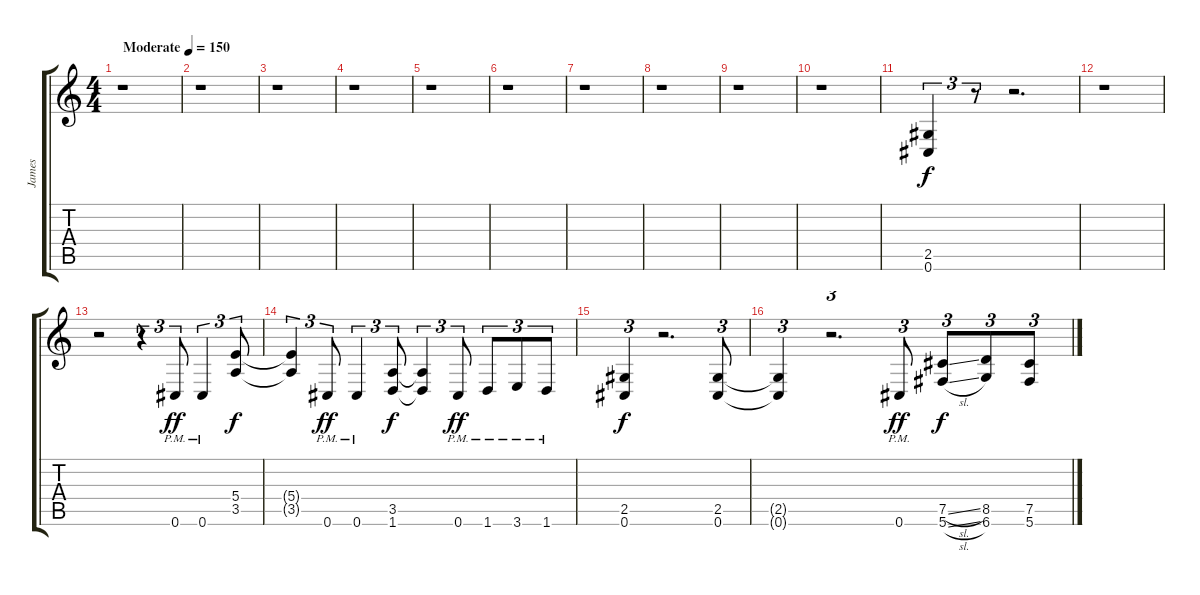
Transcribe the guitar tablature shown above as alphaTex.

\track ("James" "James") {instrument distortionguitar}
\staff {score tabs}
\tuning (Db4 Ab3 E3 B2 Gb2 Db2) {hide}
\ts (4 4)
\tempo (150 "Moderate")
\clef g2
\ks c
r.1{dy f instrument distortionguitar} |
r.1 |
r.1 |
r.1 |
r.1 |
r.1 |
r.1 |
r.1 |
r.1 |
r.1 |
(2.5 0.6).4{tu (3 2) volume 10 balance 14} r.8{tu (3 2)} r.2{d} |
r.1 |
r.2 r.4{tu (3 2)} 0.6{pm}.8{tu (3 2) dy ff} 0.6{pm}.4{tu (3 2)} (5.4 3.5).8{tu (3 2) dy f} |
(5.4{t} 3.5{t}).4{tu (3 2)} 0.6{pm}.8{tu (3 2) dy ff} 0.6{pm}.4{tu (3 2)} (3.5 1.6).8{tu (3 2) dy f} (3.5{t} 1.6{t}).4{tu (3 2)} 0.6{pm}.8{tu (3 2) dy ff} 1.6{pm}.8{tu (3 2)} 3.6{pm}.8{tu (3 2)} 1.6{pm}.8{tu (3 2)} |
(2.5 0.6).4{tu (3 2) dy f} r.2{d} (2.5 0.6).8{tu (3 2)} |
(2.5{t} 0.6{t}).4{tu (3 2)} r.2{d tu (3 2)} 0.6{pm}.8{tu (3 2) dy ff} (7.5{sl} 5.6{sl}).8{tu (3 2) dy f} (8.5 6.6).8{tu (3 2)} (7.5 5.6).8{tu (3 2)}
